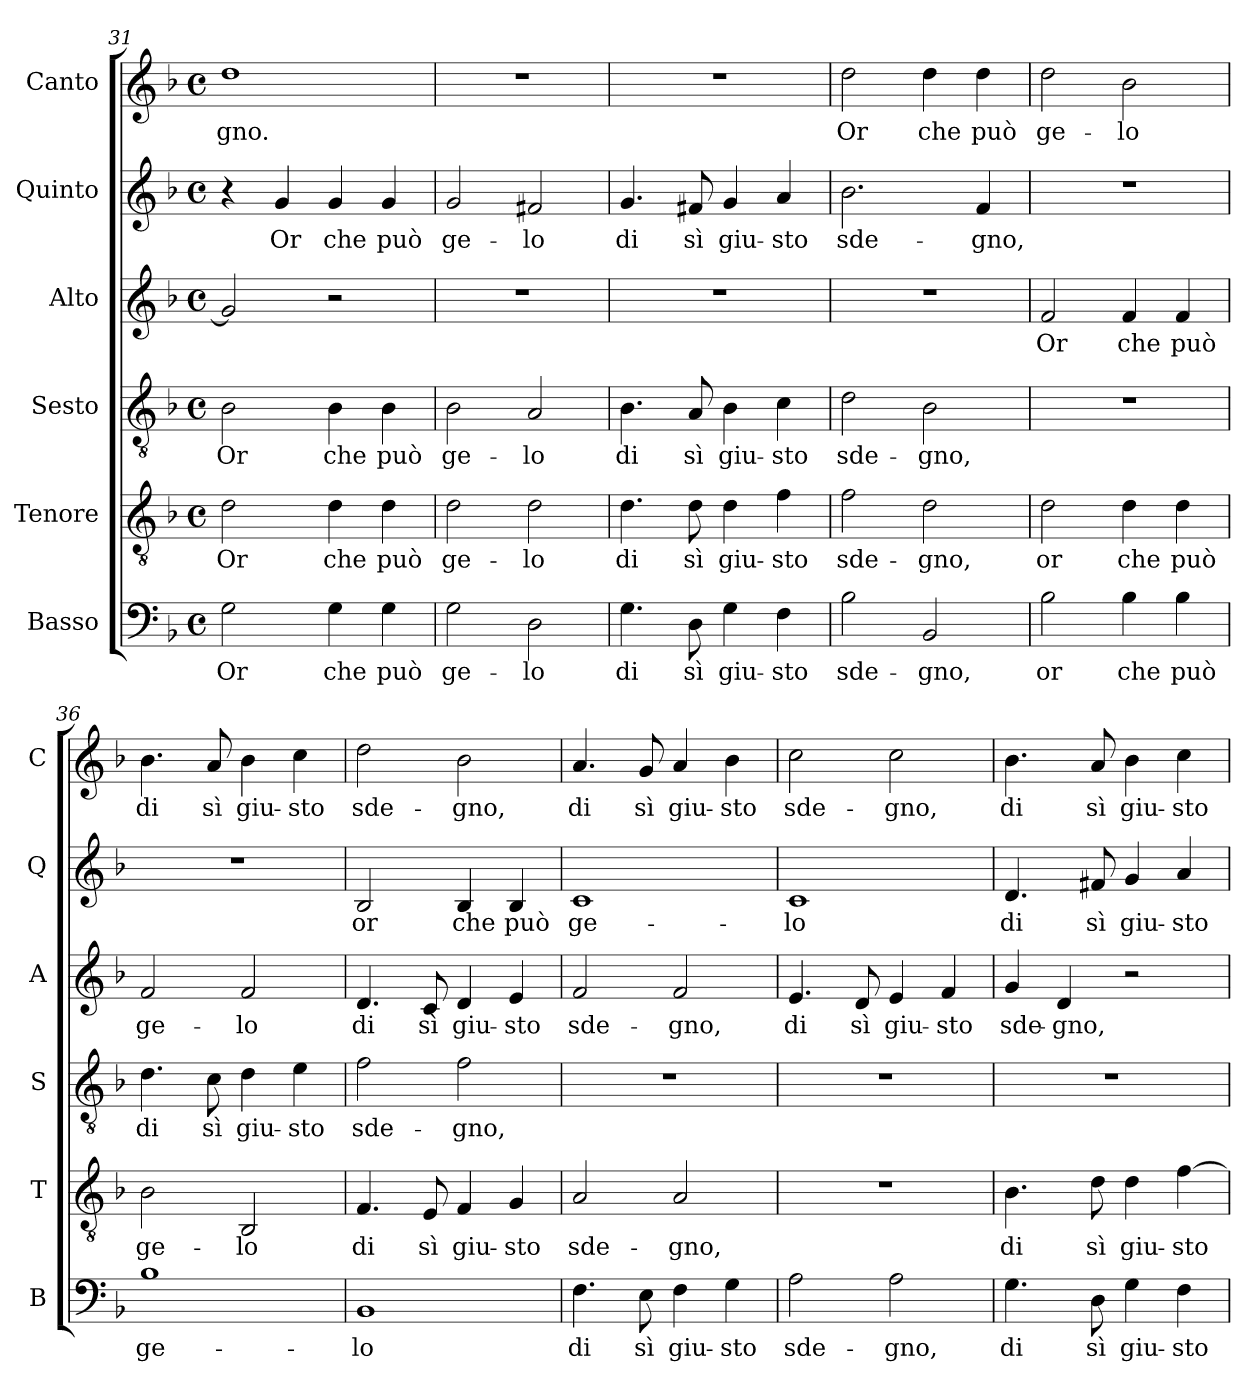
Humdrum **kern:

**kern	**text	**kern	**text	**kern	**text	**kern	**text	**kern	**text	**kern	**text
*part6	*part6	*part5	*part5	*part4	*part4	*part3	*part3	*part2	*part2	*part1	*part1
*staff6	*staff6	*staff5	*staff5	*staff4	*staff4	*staff3	*staff3	*staff2	*staff2	*staff1	*staff1
*I"Basso	*	*I"Tenore	*	*I"Sesto	*	*I"Alto	*	*I"Quinto	*	*I"Canto	*
*I'B	*	*I'T	*	*I'S	*	*I'A	*	*I'Q	*	*I'C	*
*clefF4	*	*clefGv2	*	*clefGv2	*	*clefG2	*	*clefG2	*	*clefG2	*
*k[b-]	*	*k[b-]	*	*k[b-]	*	*k[b-]	*	*k[b-]	*	*k[b-]	*
*F:	*	*F:	*	*F:	*	*F:	*	*F:	*	*F:	*
*M4/4	*	*M4/4	*	*M4/4	*	*M4/4	*	*M4/4	*	*M4/4	*
*met(c)	*	*met(c)	*	*met(c)	*	*met(c)	*	*met(c)	*	*met(c)	*
=31	=31	=31	=31	=31	=31	=31	=31	=31	=31	=31	=31
2G	-Or	2d	-Or	2B-	-Or	2g]	.	4r	.	1dd	-gno.
.	.	.	.	.	.	.	.	4g	-Or	.	.
4G	-che	4d	-che	4B-	-che	2r	.	4g	-che	.	.
4G	-può	4d	-può	4B-	-può	.	.	4g	-può	.	.
=32	=32	=32	=32	=32	=32	=32	=32	=32	=32	=32	=32
2G	ge-	2d	ge-	2B-	ge-	1r	.	2g	ge-	1r	.
2D	-lo	2d	-lo	2A	-lo	.	.	2f#X	-lo	.	.
=33	=33	=33	=33	=33	=33	=33	=33	=33	=33	=33	=33
4.G	-di	4.d	-di	4.B-	-di	1r	.	4.g	-di	1r	.
8D	-sì	8d	-sì	8A	-sì	.	.	8f#X	-sì	.	.
4G	giu-	4d	giu-	4B-	giu-	.	.	4g	giu-	.	.
4F	-sto	4f	-sto	4c	-sto	.	.	4a	-sto	.	.
=34	=34	=34	=34	=34	=34	=34	=34	=34	=34	=34	=34
2B-	sde-	2f	sde-	2d	sde-	1r	.	2.b-	sde-	2dd	-Or
2BB-	-gno,	2d	-gno,	2B-	-gno,	.	.	.	.	4dd	-che
.	.	.	.	.	.	.	.	4f	-gno,	4dd	-può
=35	=35	=35	=35	=35	=35	=35	=35	=35	=35	=35	=35
2B-	-or	2d	-or	1r	.	2f	-Or	1r	.	2dd	ge-
4B-	-che	4d	-che	.	.	4f	-che	.	.	2b-	-lo
4B-	-può	4d	-può	.	.	4f	-può	.	.	.	.
=36	=36	=36	=36	=36	=36	=36	=36	=36	=36	=36	=36
1B-	ge-	2B-	ge-	4.d	-di	2f	ge-	1r	.	4.b-	-di
.	.	.	.	8c	-sì	.	.	.	.	8a	-sì
.	.	2BB-	-lo	4d	giu-	2f	-lo	.	.	4b-	giu-
.	.	.	.	4e	-sto	.	.	.	.	4cc	-sto
=37	=37	=37	=37	=37	=37	=37	=37	=37	=37	=37	=37
1BB-	-lo	4.F	-di	2f	sde-	4.d	-di	2B-	-or	2dd	sde-
.	.	8E	-sì	.	.	8c	-sì	.	.	.	.
.	.	4F	giu-	2f	-gno,	4d	giu-	4B-	-che	2b-	-gno,
.	.	4G	-sto	.	.	4e	-sto	4B-	-può	.	.
=38	=38	=38	=38	=38	=38	=38	=38	=38	=38	=38	=38
4.F	-di	2A	sde-	1r	.	2f	sde-	1c	ge-	4.a	-di
8E	-sì	.	.	.	.	.	.	.	.	8g	-sì
4F	giu-	2A	-gno,	.	.	2f	-gno,	.	.	4a	giu-
4G	-sto	.	.	.	.	.	.	.	.	4b-	-sto
=39	=39	=39	=39	=39	=39	=39	=39	=39	=39	=39	=39
2A	sde-	1r	.	1r	.	4.e	-di	1c	-lo	2cc	sde-
.	.	.	.	.	.	8d	-sì	.	.	.	.
2A	-gno,	.	.	.	.	4e	giu-	.	.	2cc	-gno,
.	.	.	.	.	.	4f	-sto	.	.	.	.
=40	=40	=40	=40	=40	=40	=40	=40	=40	=40	=40	=40
4.G	-di	4.B-	-di	1r	.	4g	sde-	4.d	-di	4.b-	-di
.	.	.	.	.	.	4d	-gno,	.	.	.	.
8D	-sì	8d	-sì	.	.	.	.	8f#X	-sì	8a	-sì
4G	giu-	4d	giu-	.	.	2r	.	4g	giu-	4b-	giu-
4F	-sto	[4f	-sto	.	.	.	.	4a	-sto	4cc	-sto
=	=	=	=	=	=	=	=	=	=	=	=
*-	*-	*-	*-	*-	*-	*-	*-	*-	*-	*-	*-
